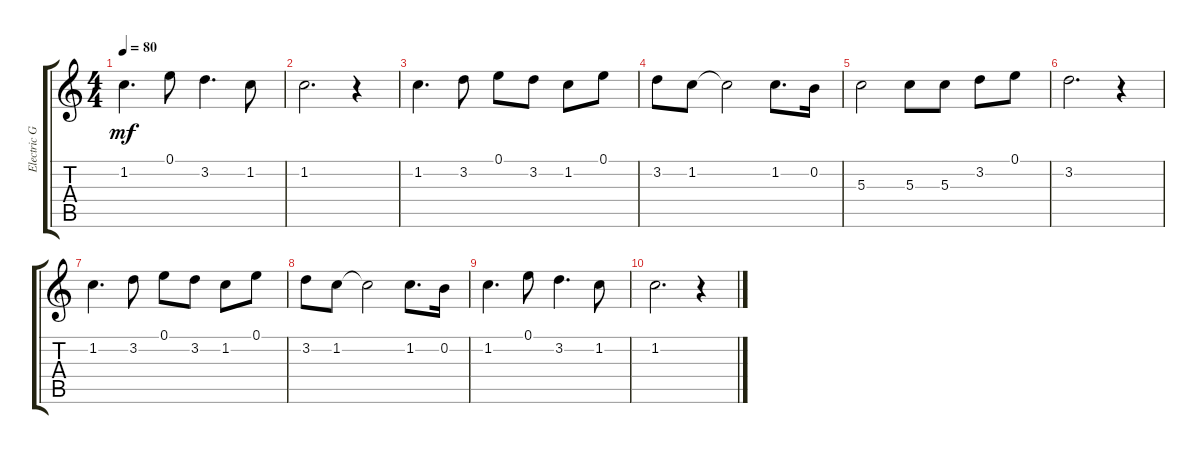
\track ("Electric Guitar (Clean)" "Electric G") {instrument electricguitarclean}
\staff {score tabs}
\tuning (E4 B3 G3 D3 A2 E2) {hide}
\ts (4 4)
\tempo 80
\clef g2
\ks c
1.2.4{d dy mf} 0.1.8 3.2.4{d} 1.2.8 |
1.2.2{d} r.4 |
1.2.4{d} 3.2.8 0.1.8 3.2.8 1.2.8 0.1.8 |
3.2.8 1.2.8 1.2{t}.2 1.2.8{d} 0.2.16 |
5.3.2 5.3.8 5.3.8 3.2.8 0.1.8 |
3.2.2{d} r.4 |
1.2.4{d} 3.2.8 0.1.8 3.2.8 1.2.8 0.1.8 |
3.2.8 1.2.8 1.2{t}.2 1.2.8{d} 0.2.16 |
1.2.4{d} 0.1.8 3.2.4{d} 1.2.8 |
1.2.2{d} r.4
